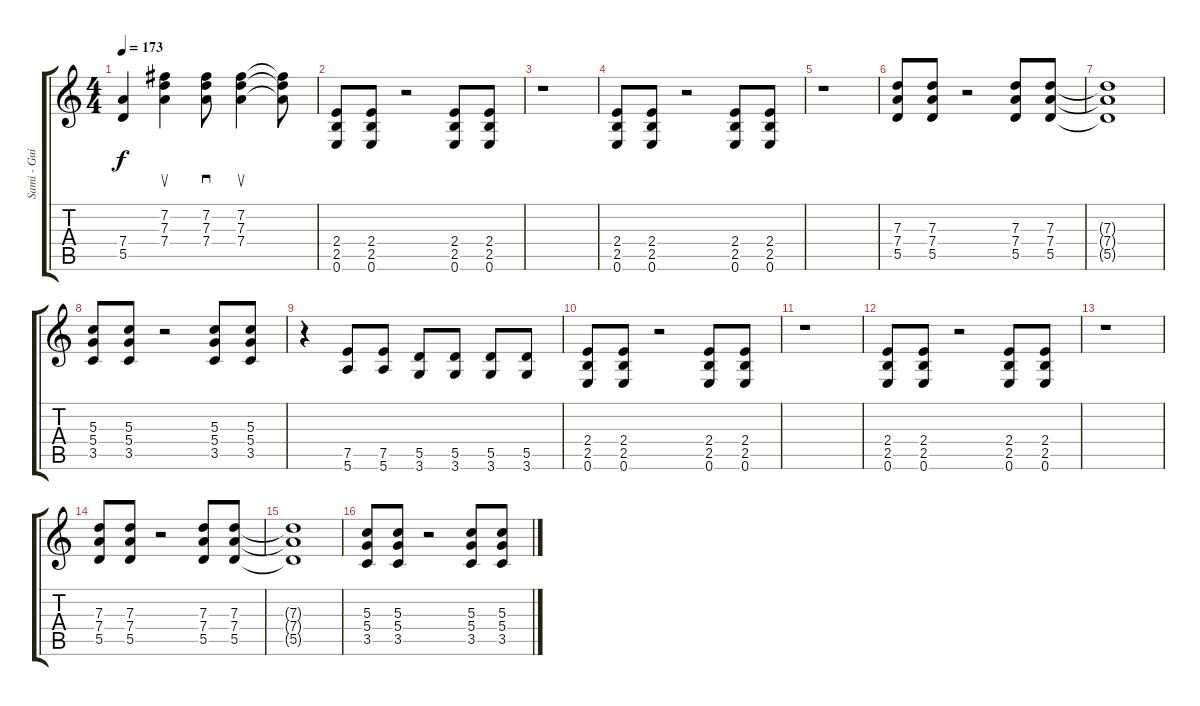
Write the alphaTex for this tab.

\track ("Sami - Guitar 2" "Sami - Gui") {instrument distortionguitar}
\staff {score tabs}
\tuning (E4 B3 G3 D3 A2 E2) {hide}
\ts (4 4)
\tempo 173
\clef g2
\ks c
(7.4 5.5).4{dy f} (7.2 7.3 7.4).4{su} (7.2 7.3 7.4).8{sd} (7.2 7.3 7.4).4{su} (7.2{t} 7.3{t} 7.4{t}).8 |
(2.4 2.5 0.6).8 (2.4 2.5 0.6).8 r.2 (2.4 2.5 0.6).8 (2.4 2.5 0.6).8 |
r.1 |
(2.4 2.5 0.6).8 (2.4 2.5 0.6).8 r.2 (2.4 2.5 0.6).8 (2.4 2.5 0.6).8 |
r.1 |
(7.3 7.4 5.5).8 (7.3 7.4 5.5).8 r.2 (7.3 7.4 5.5).8 (7.3 7.4 5.5).8 |
(7.3{t} 7.4{t} 5.5{t}).1 |
(5.3 5.4 3.5).8 (5.3 5.4 3.5).8 r.2 (5.3 5.4 3.5).8 (5.3 5.4 3.5).8 |
r.4 (7.5 5.6).8 (7.5 5.6).8 (5.5 3.6).8 (5.5 3.6).8 (5.5 3.6).8 (5.5 3.6).8 |
(2.4 2.5 0.6).8 (2.4 2.5 0.6).8 r.2 (2.4 2.5 0.6).8 (2.4 2.5 0.6).8 |
r.1 |
(2.4 2.5 0.6).8 (2.4 2.5 0.6).8 r.2 (2.4 2.5 0.6).8 (2.4 2.5 0.6).8 |
r.1 |
(7.3 7.4 5.5).8 (7.3 7.4 5.5).8 r.2 (7.3 7.4 5.5).8 (7.3 7.4 5.5).8 |
(7.3{t} 7.4{t} 5.5{t}).1 |
(5.3 5.4 3.5).8 (5.3 5.4 3.5).8 r.2 (5.3 5.4 3.5).8 (5.3 5.4 3.5).8
